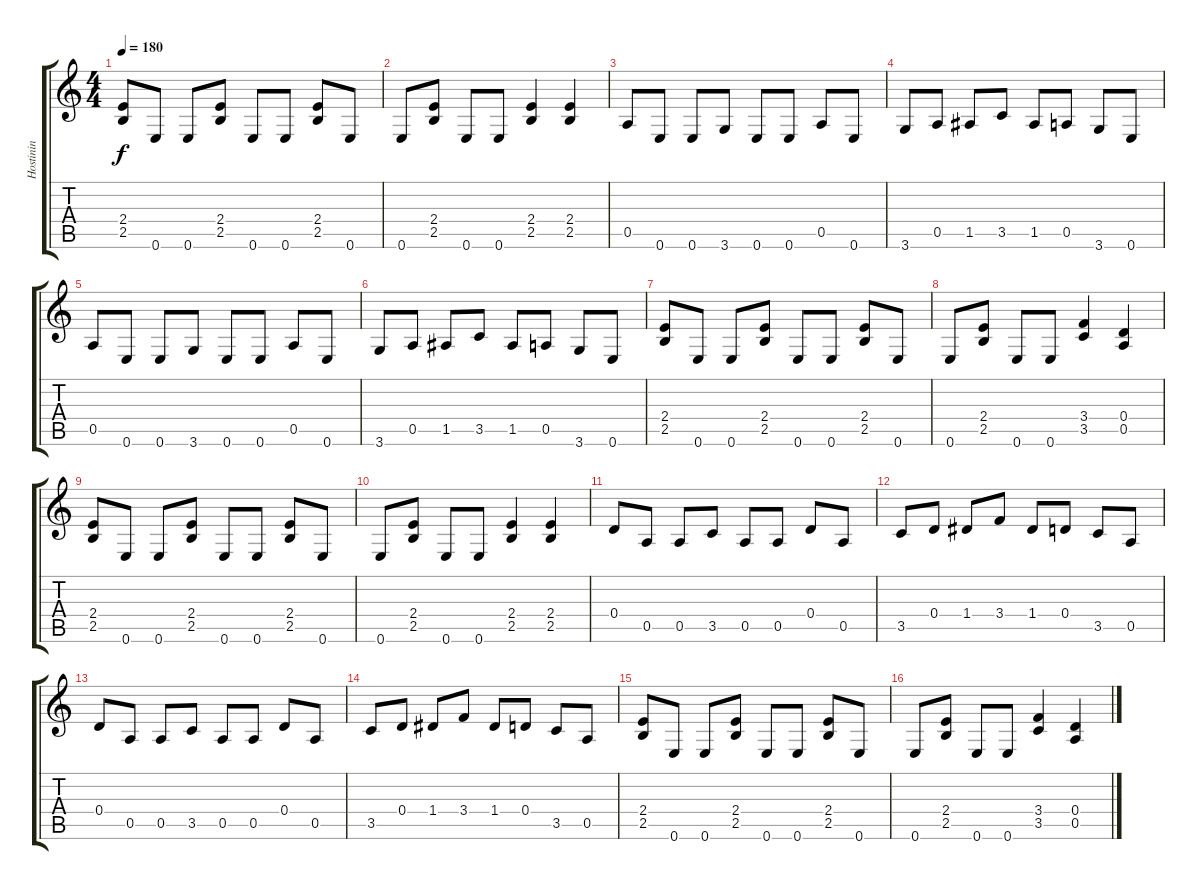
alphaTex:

\track ("Hostinin" "Hostinin") {instrument distortionguitar}
\staff {score tabs}
\tuning (E4 B3 G3 D3 A2 E2) {hide}
\ts (4 4)
\tempo 180
\clef g2
\ks c
(2.4 2.5).8{dy f} 0.6.8 0.6.8 (2.4 2.5).8 0.6.8 0.6.8 (2.4 2.5).8 0.6.8 |
0.6.8 (2.4 2.5).8 0.6.8 0.6.8 (2.4 2.5).4 (2.4 2.5).4 |
0.5.8 0.6.8 0.6.8 3.6.8 0.6.8 0.6.8 0.5.8 0.6.8 |
3.6.8 0.5.8 1.5.8 3.5.8 1.5.8 0.5.8 3.6.8 0.6.8 |
0.5.8 0.6.8 0.6.8 3.6.8 0.6.8 0.6.8 0.5.8 0.6.8 |
3.6.8 0.5.8 1.5.8 3.5.8 1.5.8 0.5.8 3.6.8 0.6.8 |
(2.4 2.5).8 0.6.8 0.6.8 (2.4 2.5).8 0.6.8 0.6.8 (2.4 2.5).8 0.6.8 |
0.6.8 (2.4 2.5).8 0.6.8 0.6.8 (3.4 3.5).4 (0.4 0.5).4 |
(2.4 2.5).8 0.6.8 0.6.8 (2.4 2.5).8 0.6.8 0.6.8 (2.4 2.5).8 0.6.8 |
0.6.8 (2.4 2.5).8 0.6.8 0.6.8 (2.4 2.5).4 (2.4 2.5).4 |
0.4.8 0.5.8 0.5.8 3.5.8 0.5.8 0.5.8 0.4.8 0.5.8 |
3.5.8 0.4.8 1.4.8 3.4.8 1.4.8 0.4.8 3.5.8 0.5.8 |
0.4.8 0.5.8 0.5.8 3.5.8 0.5.8 0.5.8 0.4.8 0.5.8 |
3.5.8 0.4.8 1.4.8 3.4.8 1.4.8 0.4.8 3.5.8 0.5.8 |
(2.4 2.5).8 0.6.8 0.6.8 (2.4 2.5).8 0.6.8 0.6.8 (2.4 2.5).8 0.6.8 |
0.6.8 (2.4 2.5).8 0.6.8 0.6.8 (3.4 3.5).4 (0.4 0.5).4
